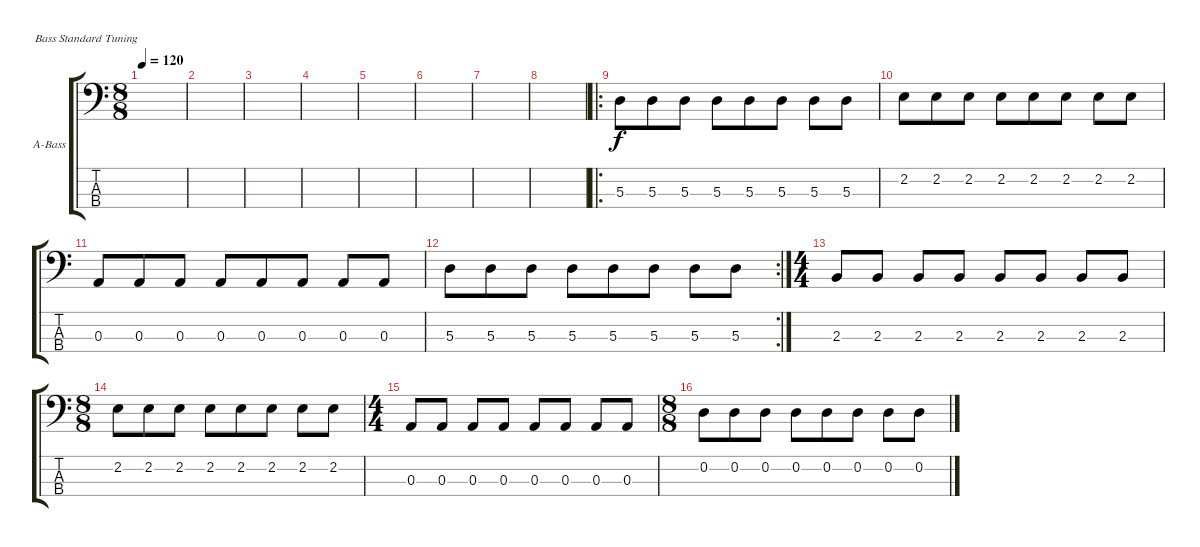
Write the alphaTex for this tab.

\defaultSystemsLayout 4
\bracketExtendMode groupsimilarinstruments
\firstSystemTrackNameOrientation horizontal
\otherSystemsTrackNameOrientation horizontal
\track ("Acoustic Bass" "A-Bass") {instrument acousticbass}
\staff {score tabs}
\tuning (G2 D2 A1 E1)
\ts (8 8)
\tempo 120
\clef f4
\scale
0.485477
\ks c
|
\scale
0.257261 |
\scale
0.257261 |
\scale
0.333333 |
\scale
0.333333 |
\scale
0.333333 |
\scale
0.201299 |
\scale
0.37987 |
\ro
\scale
0.418831 5.3.8 5.3.8 5.3.8 5.3.8 5.3.8 5.3.8 5.3.8 5.3.8 |
\scale
0.322917 2.2.8 2.2.8 2.2.8 2.2.8 2.2.8 2.2.8 2.2.8 2.2.8 |
\scale
0.322917 0.3.8 0.3.8 0.3.8 0.3.8 0.3.8 0.3.8 0.3.8 0.3.8 |
\rc 2
\scale
0.354167 5.3.8 5.3.8 5.3.8 5.3.8 5.3.8 5.3.8 5.3.8 5.3.8 |
\ts (4 4)
\scale
0.333333 2.3.8 2.3.8 2.3.8 2.3.8 2.3.8 2.3.8 2.3.8 2.3.8 |
\ts (8 8)
\scale
0.333333 2.2.8 2.2.8 2.2.8 2.2.8 2.2.8 2.2.8 2.2.8 2.2.8 |
\ts (4 4)
\scale
0.333333 0.3.8 0.3.8 0.3.8 0.3.8 0.3.8 0.3.8 0.3.8 0.3.8 |
\ts (8 8)
\scale
0.485477 0.2.8 0.2.8 0.2.8 0.2.8 0.2.8 0.2.8 0.2.8 0.2.8
